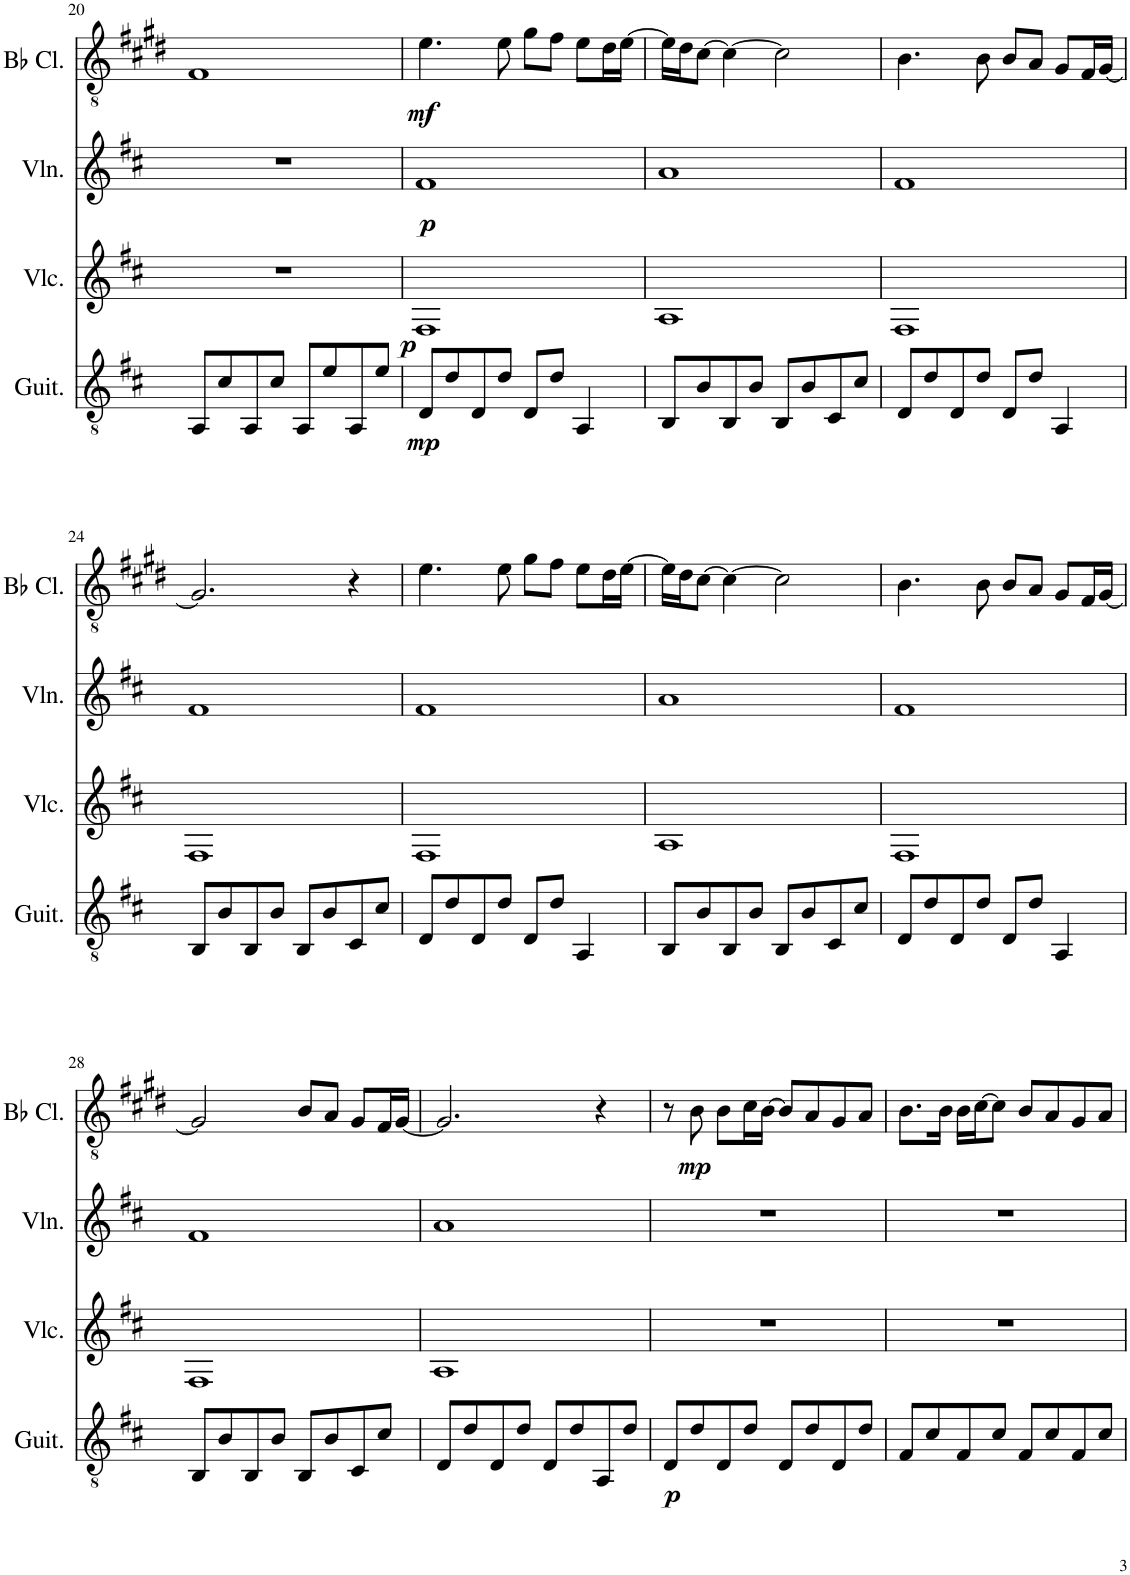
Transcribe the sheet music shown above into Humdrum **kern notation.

**kern	**dynam	**kern	**dynam	**kern	**dynam	**kern	**dynam
*part4	*part4	*part3	*part3	*part2	*part2	*part1	*part1
*staff4	*staff4	*staff3	*staff3	*staff2	*staff2	*staff1	*staff1
*I"Acoustic Guitar	*	*I"Violoncello	*	*I"Violin	*	*I"Bb Clarinet	*
*I'Guit.	*	*I'Vlc.	*	*I'Vln.	*	*I'Bb Cl.	*
!!LO:PB:g=z
*clefGv2	*	*clefG2	*	*clefG2	*	*clefGv2	*
*	*	*	*	*	*	*Trd1c2	*
*k[f#c#]	*	*k[f#c#]	*	*k[f#c#]	*	*k[f#c#g#d#]	*
*M4/4	*	*M4/4	*	*M4/4	*	*M4/4	*
=20	=20	=20	=20	=20	=20	=20	=20
8AA/L	.	1r	.	1r	.	1F#	.
8c#/	.	.	.	.	.	.	.
8AA/	.	.	.	.	.	.	.
8c#/J	.	.	.	.	.	.	.
8AA/L	.	.	.	.	.	.	.
8e/	.	.	.	.	.	.	.
8AA/	.	.	.	.	.	.	.
8e/J	.	.	.	.	.	.	.
=21	=21	=21	=21	=21	=21	=21	=21
!	!LO:DY:b	!	!LO:DY:b	!	!LO:DY:b	!	!LO:DY:b
8D/L	mp	1F#	p	1f#	p	4.e\	mf
8d/	.	.	.	.	.	.	.
8D/	.	.	.	.	.	.	.
8d/J	.	.	.	.	.	8e\	.
8D/L	.	.	.	.	.	8g#\L	.
8d/J	.	.	.	.	.	8f#\J	.
4AA/	.	.	.	.	.	8e\L	.
.	.	.	.	.	.	16d#\L	.
.	.	.	.	.	.	[16e\JJ	.
=22	=22	=22	=22	=22	=22	=22	=22
8BB/L	.	1A	.	1a	.	16e\LL]	.
.	.	.	.	.	.	16d#\J	.
8B/	.	.	.	.	.	[8c#\J	.
8BB/	.	.	.	.	.	4c#\_	.
8B/J	.	.	.	.	.	.	.
8BB/L	.	.	.	.	.	2c#\]	.
8B/	.	.	.	.	.	.	.
8C#/	.	.	.	.	.	.	.
8c#/J	.	.	.	.	.	.	.
=23	=23	=23	=23	=23	=23	=23	=23
8D/L	.	1F#	.	1f#	.	4.B\	.
8d/	.	.	.	.	.	.	.
8D/	.	.	.	.	.	.	.
8d/J	.	.	.	.	.	8B\	.
8D/L	.	.	.	.	.	8B/L	.
8d/J	.	.	.	.	.	8A/J	.
4AA/	.	.	.	.	.	8G#/L	.
.	.	.	.	.	.	16F#/L	.
.	.	.	.	.	.	[16G#/JJ	.
!!LO:LB:g=z
=24	=24	=24	=24	=24	=24	=24	=24
8BB/L	.	1F#	.	1f#	.	2.G#/]	.
8B/	.	.	.	.	.	.	.
8BB/	.	.	.	.	.	.	.
8B/J	.	.	.	.	.	.	.
8BB/L	.	.	.	.	.	.	.
8B/	.	.	.	.	.	.	.
8C#/	.	.	.	.	.	4r	.
8c#/J	.	.	.	.	.	.	.
=25	=25	=25	=25	=25	=25	=25	=25
8D/L	.	1F#	.	1f#	.	4.e\	.
8d/	.	.	.	.	.	.	.
8D/	.	.	.	.	.	.	.
8d/J	.	.	.	.	.	8e\	.
8D/L	.	.	.	.	.	8g#\L	.
8d/J	.	.	.	.	.	8f#\J	.
4AA/	.	.	.	.	.	8e\L	.
.	.	.	.	.	.	16d#\L	.
.	.	.	.	.	.	[16e\JJ	.
=26	=26	=26	=26	=26	=26	=26	=26
8BB/L	.	1A	.	1a	.	16e\LL]	.
.	.	.	.	.	.	16d#\J	.
8B/	.	.	.	.	.	[8c#\J	.
8BB/	.	.	.	.	.	4c#\_	.
8B/J	.	.	.	.	.	.	.
8BB/L	.	.	.	.	.	2c#\]	.
8B/	.	.	.	.	.	.	.
8C#/	.	.	.	.	.	.	.
8c#/J	.	.	.	.	.	.	.
=27	=27	=27	=27	=27	=27	=27	=27
8D/L	.	1F#	.	1f#	.	4.B\	.
8d/	.	.	.	.	.	.	.
8D/	.	.	.	.	.	.	.
8d/J	.	.	.	.	.	8B\	.
8D/L	.	.	.	.	.	8B/L	.
8d/J	.	.	.	.	.	8A/J	.
4AA/	.	.	.	.	.	8G#/L	.
.	.	.	.	.	.	16F#/L	.
.	.	.	.	.	.	[16G#/JJ	.
!!LO:LB:g=z
=28	=28	=28	=28	=28	=28	=28	=28
8BB/L	.	1F#	.	1f#	.	2G#/]	.
8B/	.	.	.	.	.	.	.
8BB/	.	.	.	.	.	.	.
8B/J	.	.	.	.	.	.	.
8BB/L	.	.	.	.	.	8B/L	.
8B/	.	.	.	.	.	8A/J	.
8C#/	.	.	.	.	.	8G#/L	.
8c#/J	.	.	.	.	.	16F#/L	.
.	.	.	.	.	.	[16G#/JJ	.
=29	=29	=29	=29	=29	=29	=29	=29
8D/L	.	1A	.	1a	.	2.G#/]	.
8d/	.	.	.	.	.	.	.
8D/	.	.	.	.	.	.	.
8d/J	.	.	.	.	.	.	.
8D/L	.	.	.	.	.	.	.
8d/	.	.	.	.	.	.	.
8AA/	.	.	.	.	.	4r	.
8d/J	.	.	.	.	.	.	.
=30	=30	=30	=30	=30	=30	=30	=30
!	!LO:DY:b	!	!	!	!	!	!
8D/L	p	1r	.	1r	.	8r	.
!	!	!	!	!	!	!	!LO:DY:b
8d/	.	.	.	.	.	8B\	mp
8D/	.	.	.	.	.	8B\L	.
8d/J	.	.	.	.	.	16c#\L	.
.	.	.	.	.	.	[16B\JJ	.
8D/L	.	.	.	.	.	8B/L]	.
8d/	.	.	.	.	.	8A/	.
8D/	.	.	.	.	.	8G#/	.
8d/J	.	.	.	.	.	8A/J	.
=31	=31	=31	=31	=31	=31	=31	=31
8F#/L	.	1r	.	1r	.	8.B\L	.
8c#/	.	.	.	.	.	.	.
.	.	.	.	.	.	16B\Jk	.
8F#/	.	.	.	.	.	16B\LL	.
.	.	.	.	.	.	[16c#\J	.
8c#/J	.	.	.	.	.	8c#\J]	.
8F#/L	.	.	.	.	.	8B/L	.
8c#/	.	.	.	.	.	8A/	.
8F#/	.	.	.	.	.	8G#/	.
8c#/J	.	.	.	.	.	8A/J	.
=	=	=	=	=	=	=	=
*-	*-	*-	*-	*-	*-	*-	*-
